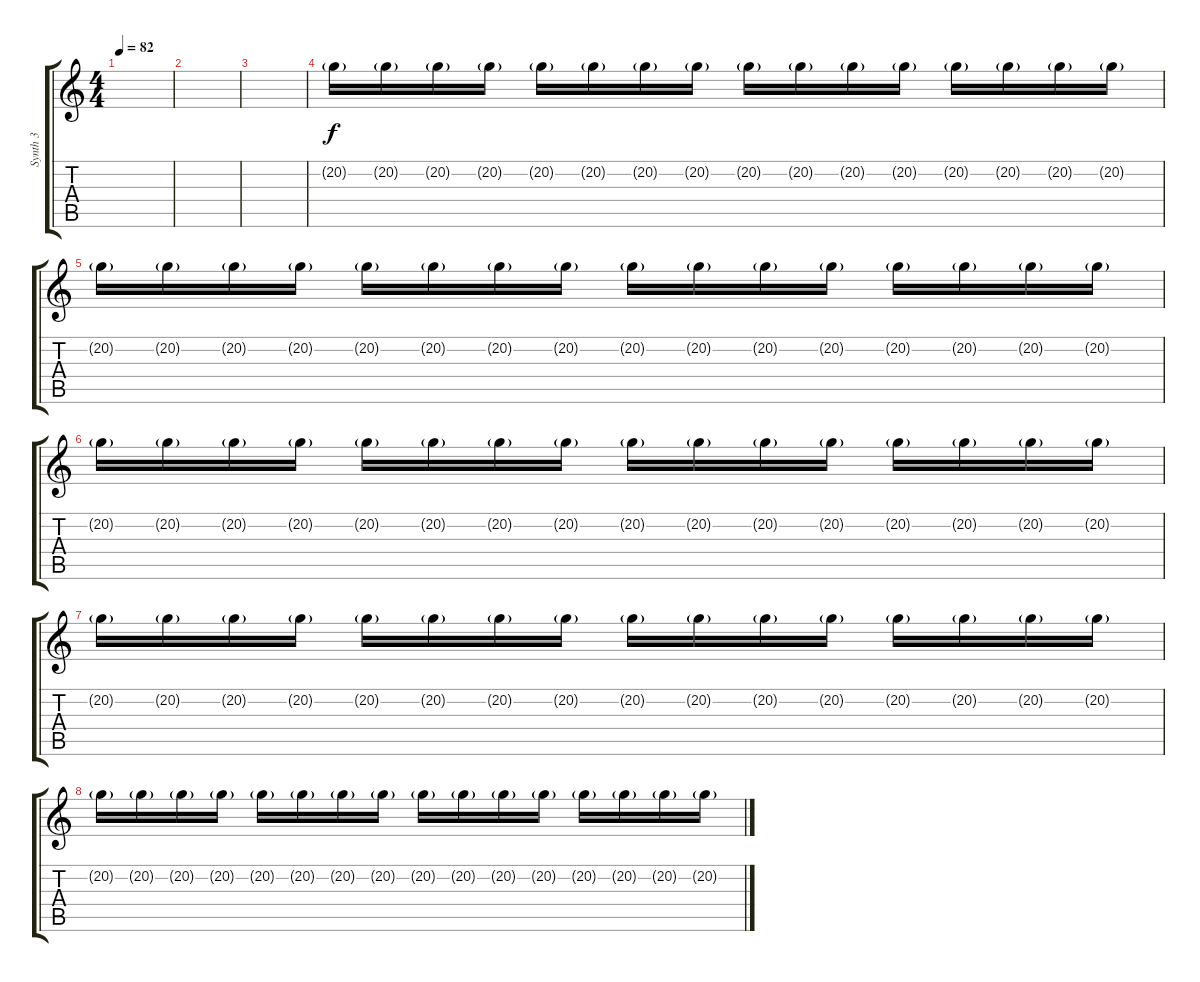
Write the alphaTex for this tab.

\track ("Synth 3" "Synth 3") {instrument lead2sawtooth}
\staff {score tabs}
\tuning (E4 B3 G3 D3 A2 E2) {hide}
\ts (4 4)
\tempo 82
\clef g2
\ks c
|
|
|
20.2{g}.16 20.2{g}.16 20.2{g}.16 20.2{g}.16 20.2{g}.16 20.2{g}.16 20.2{g}.16 20.2{g}.16 20.2{g}.16 20.2{g}.16 20.2{g}.16 20.2{g}.16 20.2{g}.16 20.2{g}.16 20.2{g}.16 20.2{g}.16 |
20.2{g}.16 20.2{g}.16 20.2{g}.16 20.2{g}.16 20.2{g}.16 20.2{g}.16 20.2{g}.16 20.2{g}.16 20.2{g}.16 20.2{g}.16 20.2{g}.16 20.2{g}.16 20.2{g}.16 20.2{g}.16 20.2{g}.16 20.2{g}.16 |
20.2{g}.16 20.2{g}.16 20.2{g}.16 20.2{g}.16 20.2{g}.16 20.2{g}.16 20.2{g}.16 20.2{g}.16 20.2{g}.16 20.2{g}.16 20.2{g}.16 20.2{g}.16 20.2{g}.16 20.2{g}.16 20.2{g}.16 20.2{g}.16 |
20.2{g}.16 20.2{g}.16 20.2{g}.16 20.2{g}.16 20.2{g}.16 20.2{g}.16 20.2{g}.16 20.2{g}.16 20.2{g}.16 20.2{g}.16 20.2{g}.16 20.2{g}.16 20.2{g}.16 20.2{g}.16 20.2{g}.16 20.2{g}.16 |
20.2{g}.16 20.2{g}.16 20.2{g}.16 20.2{g}.16 20.2{g}.16 20.2{g}.16 20.2{g}.16 20.2{g}.16 20.2{g}.16 20.2{g}.16 20.2{g}.16 20.2{g}.16 20.2{g}.16 20.2{g}.16 20.2{g}.16 20.2{g}.16
